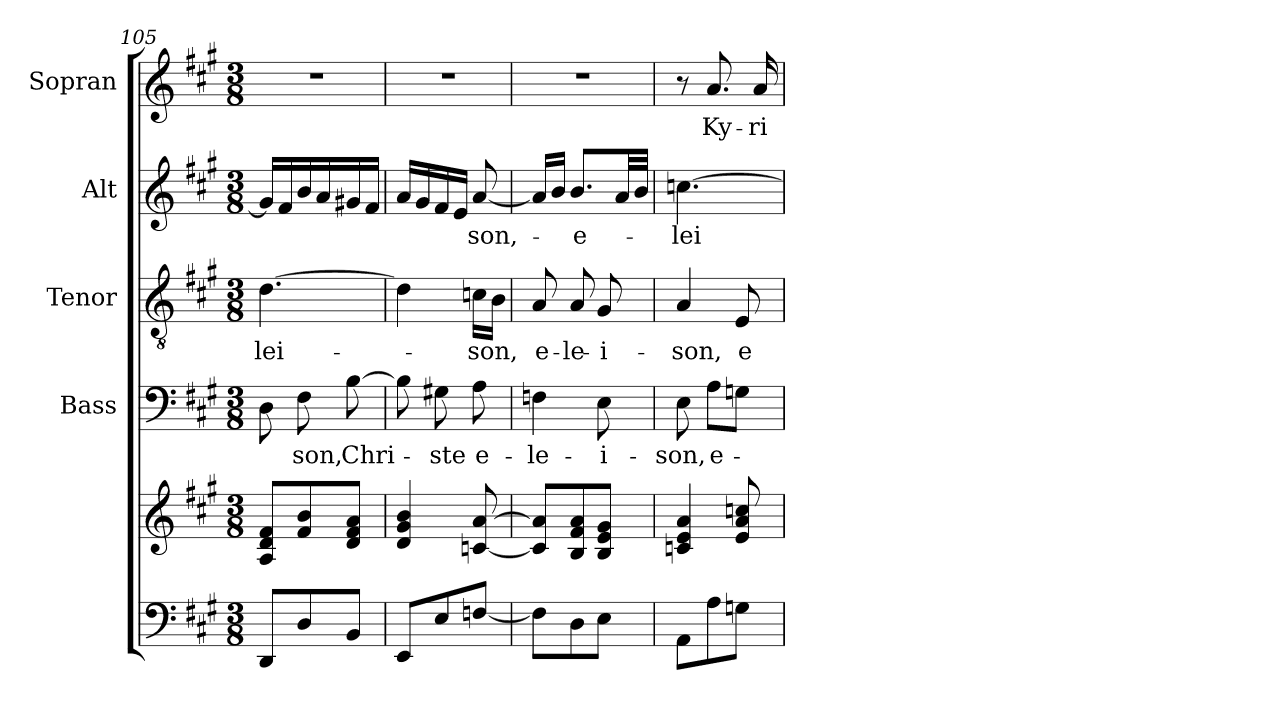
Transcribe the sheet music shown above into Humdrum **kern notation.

**kern	**kern	**kern	**text	**kern	**text	**kern	**text	**kern	**text
*part5	*part5	*part4	*part4	*part3	*part3	*part2	*part2	*part1	*part1
*staff6	*staff5	*staff4	*staff4	*staff3	*staff3	*staff2	*staff2	*staff1	*staff1
*	*	*I"Bass	*	*I"Tenor	*	*I"Alt	*	*I"Sopran	*
*	*	*I'B.	*	*I'T.	*	*I'A.	*	*I'S.	*
*clefF4	*clefG2	*clefF4	*	*clefGv2	*	*clefG2	*	*clefG2	*
*k[f#c#g#]	*k[f#c#g#]	*k[f#c#g#]	*	*k[f#c#g#]	*	*k[f#c#g#]	*	*k[f#c#g#]	*
*A:	*A:	*A:	*	*A:	*	*A:	*	*A:	*
*M3/8	*M3/8	*M3/8	*	*M3/8	*	*M3/8	*	*M3/8	*
=105	=105	=105	=105	=105	=105	=105	=105	=105	=105
!	!	!	!	!	!LO:LY:b	!	!	!	!
8DD/L	8A/ 8d/ 8f#/L	8D\	.	[4.d\	-lei-	16g/LL]	.	4.r	.
.	.	.	.	.	.	16f#/	.	.	.
!	!	!	!LO:LY:b	!	!	!	!	!	!
8D/	8f#/ 8b/	8F#\	-son,	.	.	16b/	.	.	.
.	.	.	.	.	.	16a/	.	.	.
!	!	!	!LO:LY:b	!	!	!	!	!	!
8BB/J	8d/ 8f#/ 8a/J	[8B\	Chri-	.	.	16g#/	.	.	.
.	.	.	.	.	.	16f#/JJ	.	.	.
!!LO:LB:g=z
=106	=106	=106	=106	=106	=106	=106	=106	=106	=106
8EE/L	4d/ 4g#/ 4b/	8B\]	.	4d\]	.	16a/LL	.	4.r	.
.	.	.	.	.	.	16g#/	.	.	.
!	!	!	!LO:LY:b	!	!	!	!	!	!
8E/	.	8G#X\	-ste	.	.	16f#/	.	.	.
.	.	.	.	.	.	16e/JJ	.	.	.
!	!	!	!LO:LY:b	!	!LO:LY:b	!	!LO:LY:b	!	!
[8Fn/J	[8cn/ [8a/	8A\	e-	16cn\LL	-son,	[8a/	-son,-	.	.
.	.	.	.	16B\JJ	.	.	.	.	.
=107	=107	=107	=107	=107	=107	=107	=107	=107	=107
!	!	!	!LO:LY:b	!	!LO:LY:b	!	!	!	!
8F\L]	8c/] 8a/]L	4Fn\	-le-	8A/	e-	16a/LL]	.	4.r	.
.	.	.	.	.	.	16b/JJ	.	.	.
!	!	!	!	!	!LO:LY:b	!	!LO:LY:b	!	!
8D\	8B/ 8f#/ 8a/	.	.	8A/	-le-	8.b/L	-e-	.	.
!	!	!	!LO:LY:b	!	!LO:LY:b	!	!	!	!
8E\J	8B/ 8e/ 8g#/J	8E\	-i-	8G#/	-i-	.	.	.	.
.	.	.	.	.	.	32a/LL	.	.	.
.	.	.	.	.	.	32b/JJJ	.	.	.
=108	=108	=108	=108	=108	=108	=108	=108	=108	=108
!	!	!	!LO:LY:b	!	!LO:LY:b	!	!LO:LY:b	!	!
8AA\L	4cn/ 4e/ 4a/	8E\	-son,	4A/	-son,	[4.ccn\	-lei-	8r	.
!	!	!	!LO:LY:b	!	!	!	!	!	!LO:LY:b
8A\	.	8A\L	e-	.	.	.	.	8.a/	Ky-
!	!	!	!	!	!LO:LY:b	!	!	!	!
8Gn\J	8e/ 8a/ 8ccn/	8Gn\J	.	8E/	e-	.	.	.	.
!	!	!	!	!	!	!	!	!	!LO:LY:b
.	.	.	.	.	.	.	.	16a/	-ri-
=	=	=	=	=	=	=	=	=	=
*-	*-	*-	*-	*-	*-	*-	*-	*-	*-
